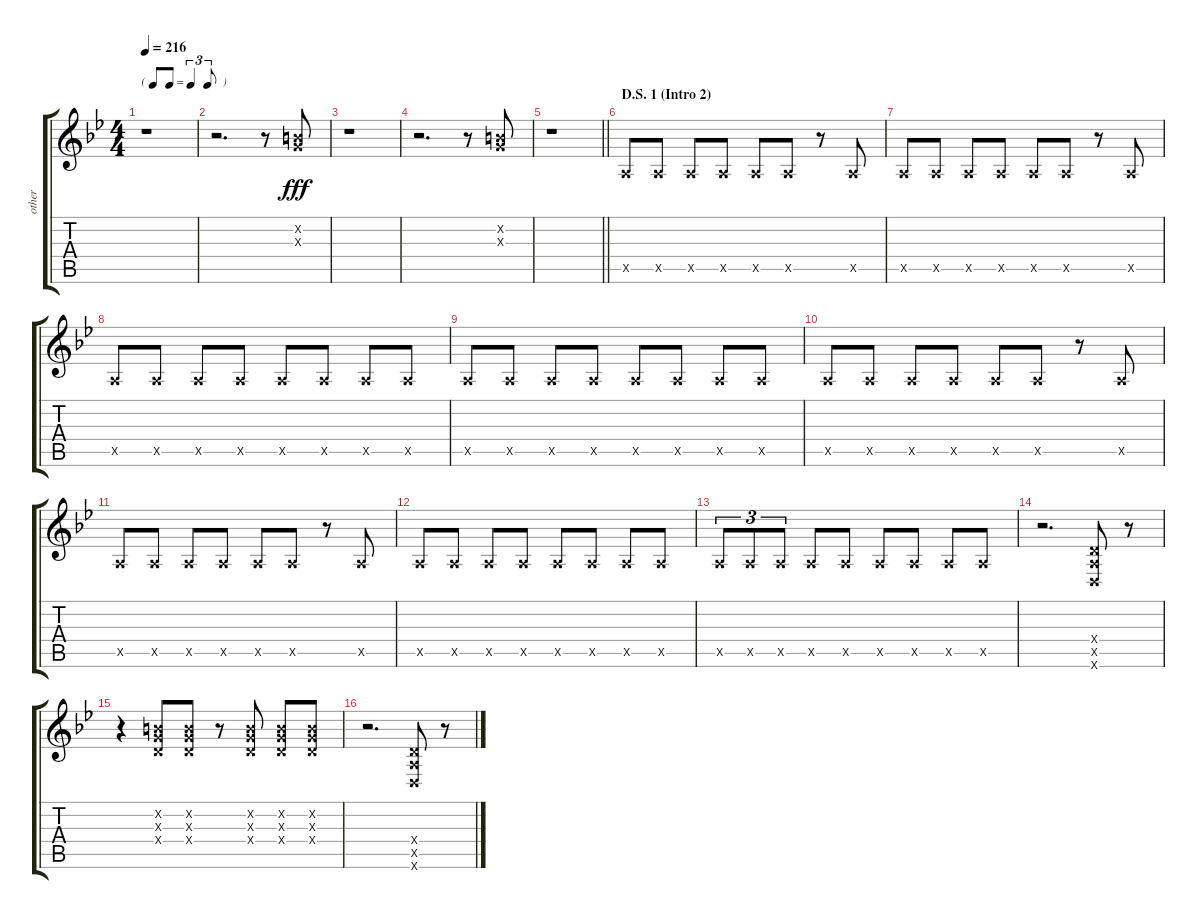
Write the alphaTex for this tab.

\track ("other" "other") {instrument electricguitarmuted}
\staff {score tabs}
\tuning (E4 B3 G3 D3 A2 D2) {hide}
\ts (4 4)
\tf triplet8th
\tempo 216
\clef g2
\ks bb
r.1{dy fff} |
r.2{d} r.8 (0.2{x} 0.3{x}).8 |
r.1 |
r.2{d} r.8 (0.2{x} 0.3{x}).8 |
\barLineRight lightlight
r.1 |
\section ("" "D.S. 1 (Intro 2)")
0.5{x}.8 0.5{x}.8 0.5{x}.8 0.5{x}.8 0.5{x}.8 0.5{x}.8 r.8 0.5{x}.8 |
0.5{x}.8 0.5{x}.8 0.5{x}.8 0.5{x}.8 0.5{x}.8 0.5{x}.8 r.8 0.5{x}.8 |
0.5{x}.8 0.5{x}.8 0.5{x}.8 0.5{x}.8 0.5{x}.8 0.5{x}.8 0.5{x}.8 0.5{x}.8 |
0.5{x}.8 0.5{x}.8 0.5{x}.8 0.5{x}.8 0.5{x}.8 0.5{x}.8 0.5{x}.8 0.5{x}.8 |
0.5{x}.8 0.5{x}.8 0.5{x}.8 0.5{x}.8 0.5{x}.8 0.5{x}.8 r.8 0.5{x}.8 |
0.5{x}.8 0.5{x}.8 0.5{x}.8 0.5{x}.8 0.5{x}.8 0.5{x}.8 r.8 0.5{x}.8 |
0.5{x}.8 0.5{x}.8 0.5{x}.8 0.5{x}.8 0.5{x}.8 0.5{x}.8 0.5{x}.8 0.5{x}.8 |
0.5{x}.8{tu (3 2)} 0.5{x}.8{tu (3 2)} 0.5{x}.8{tu (3 2)} 0.5{x}.8 0.5{x}.8 0.5{x}.8 0.5{x}.8 0.5{x}.8 0.5{x}.8 |
r.2{d} (0.4{x} 0.5{x} 0.6{x}).8 r.8 |
r.4 (0.2{x} 0.3{x} 0.4{x}).8 (0.2{x} 0.3{x} 0.4{x}).8 r.8 (0.2{x} 0.3{x} 0.4{x}).8 (0.2{x} 0.3{x} 0.4{x}).8 (0.2{x} 0.3{x} 0.4{x}).8 |
r.2{d} (0.4{x} 0.5{x} 0.6{x}).8 r.8
